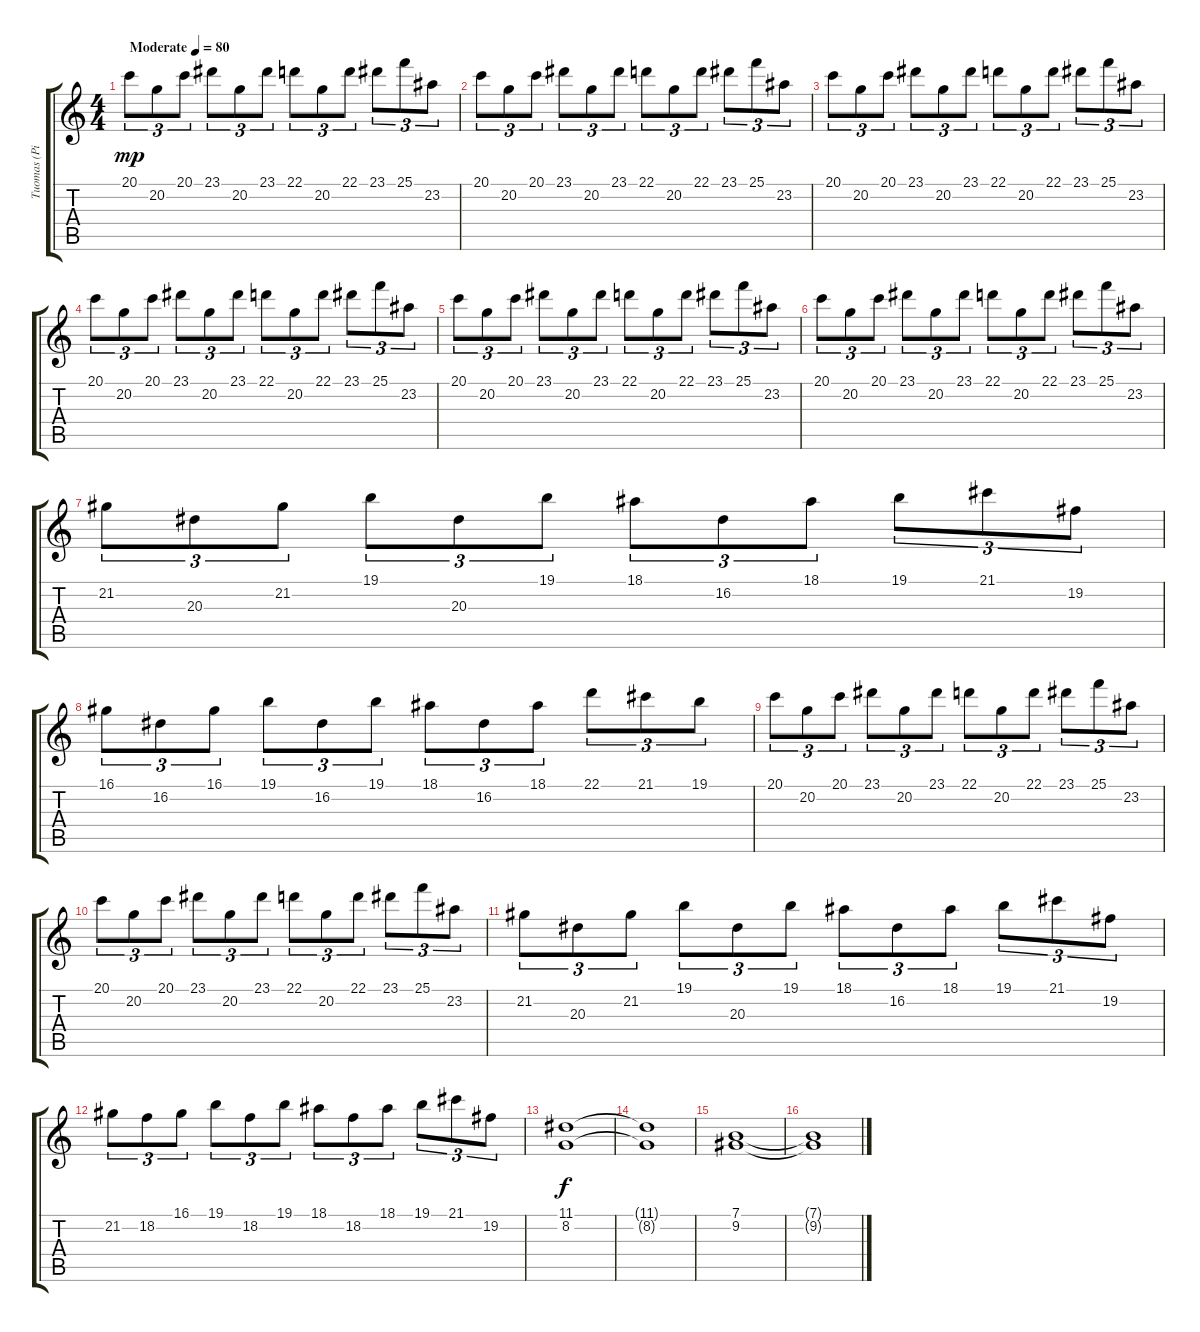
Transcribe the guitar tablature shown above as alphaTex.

\track ("Tuomas (Piano RH)" "Tuomas (Pi") {instrument acousticgrandpiano}
\staff {score tabs}
\tuning (E4 B3 G3 D3 A2 E2) {hide}
\ts (4 4)
\tempo (80 "Moderate")
\clef g2
\ks c
20.1.8{tu (3 2) dy mp instrument acousticgrandpiano} 20.2.8{tu (3 2)} 20.1.8{tu (3 2)} 23.1.8{tu (3 2)} 20.2.8{tu (3 2)} 23.1.8{tu (3 2)} 22.1.8{tu (3 2)} 20.2.8{tu (3 2)} 22.1.8{tu (3 2)} 23.1.8{tu (3 2)} 25.1.8{tu (3 2)} 23.2.8{tu (3 2)} |
20.1.8{tu (3 2)} 20.2.8{tu (3 2)} 20.1.8{tu (3 2)} 23.1.8{tu (3 2)} 20.2.8{tu (3 2)} 23.1.8{tu (3 2)} 22.1.8{tu (3 2)} 20.2.8{tu (3 2)} 22.1.8{tu (3 2)} 23.1.8{tu (3 2)} 25.1.8{tu (3 2)} 23.2.8{tu (3 2)} |
20.1.8{tu (3 2)} 20.2.8{tu (3 2)} 20.1.8{tu (3 2)} 23.1.8{tu (3 2)} 20.2.8{tu (3 2)} 23.1.8{tu (3 2)} 22.1.8{tu (3 2)} 20.2.8{tu (3 2)} 22.1.8{tu (3 2)} 23.1.8{tu (3 2)} 25.1.8{tu (3 2)} 23.2.8{tu (3 2)} |
20.1.8{tu (3 2)} 20.2.8{tu (3 2)} 20.1.8{tu (3 2)} 23.1.8{tu (3 2)} 20.2.8{tu (3 2)} 23.1.8{tu (3 2)} 22.1.8{tu (3 2)} 20.2.8{tu (3 2)} 22.1.8{tu (3 2)} 23.1.8{tu (3 2)} 25.1.8{tu (3 2)} 23.2.8{tu (3 2)} |
20.1.8{tu (3 2)} 20.2.8{tu (3 2)} 20.1.8{tu (3 2)} 23.1.8{tu (3 2)} 20.2.8{tu (3 2)} 23.1.8{tu (3 2)} 22.1.8{tu (3 2)} 20.2.8{tu (3 2)} 22.1.8{tu (3 2)} 23.1.8{tu (3 2)} 25.1.8{tu (3 2)} 23.2.8{tu (3 2)} |
20.1.8{tu (3 2)} 20.2.8{tu (3 2)} 20.1.8{tu (3 2)} 23.1.8{tu (3 2)} 20.2.8{tu (3 2)} 23.1.8{tu (3 2)} 22.1.8{tu (3 2)} 20.2.8{tu (3 2)} 22.1.8{tu (3 2)} 23.1.8{tu (3 2)} 25.1.8{tu (3 2)} 23.2.8{tu (3 2)} |
21.2.8{tu (3 2)} 20.3.8{tu (3 2)} 21.2.8{tu (3 2)} 19.1.8{tu (3 2)} 20.3.8{tu (3 2)} 19.1.8{tu (3 2)} 18.1.8{tu (3 2)} 16.2.8{tu (3 2)} 18.1.8{tu (3 2)} 19.1.8{tu (3 2)} 21.1.8{tu (3 2)} 19.2.8{tu (3 2)} |
16.1.8{tu (3 2)} 16.2.8{tu (3 2)} 16.1.8{tu (3 2)} 19.1.8{tu (3 2)} 16.2.8{tu (3 2)} 19.1.8{tu (3 2)} 18.1.8{tu (3 2)} 16.2.8{tu (3 2)} 18.1.8{tu (3 2)} 22.1.8{tu (3 2)} 21.1.8{tu (3 2)} 19.1.8{tu (3 2)} |
20.1.8{tu (3 2)} 20.2.8{tu (3 2)} 20.1.8{tu (3 2)} 23.1.8{tu (3 2)} 20.2.8{tu (3 2)} 23.1.8{tu (3 2)} 22.1.8{tu (3 2)} 20.2.8{tu (3 2)} 22.1.8{tu (3 2)} 23.1.8{tu (3 2)} 25.1.8{tu (3 2)} 23.2.8{tu (3 2)} |
20.1.8{tu (3 2)} 20.2.8{tu (3 2)} 20.1.8{tu (3 2)} 23.1.8{tu (3 2)} 20.2.8{tu (3 2)} 23.1.8{tu (3 2)} 22.1.8{tu (3 2)} 20.2.8{tu (3 2)} 22.1.8{tu (3 2)} 23.1.8{tu (3 2)} 25.1.8{tu (3 2)} 23.2.8{tu (3 2)} |
21.2.8{tu (3 2)} 20.3.8{tu (3 2)} 21.2.8{tu (3 2)} 19.1.8{tu (3 2)} 20.3.8{tu (3 2)} 19.1.8{tu (3 2)} 18.1.8{tu (3 2)} 16.2.8{tu (3 2)} 18.1.8{tu (3 2)} 19.1.8{tu (3 2)} 21.1.8{tu (3 2)} 19.2.8{tu (3 2)} |
21.2.8{tu (3 2)} 18.2.8{tu (3 2)} 16.1.8{tu (3 2)} 19.1.8{tu (3 2)} 18.2.8{tu (3 2)} 19.1.8{tu (3 2)} 18.1.8{tu (3 2)} 18.2.8{tu (3 2)} 18.1.8{tu (3 2)} 19.1.8{tu (3 2)} 21.1.8{tu (3 2)} 19.2.8{tu (3 2)} |
(11.1 8.2).1{dy f} |
(11.1{t} 8.2{t}).1 |
(7.1 9.2).1 |
(7.1{t} 9.2{t}).1
